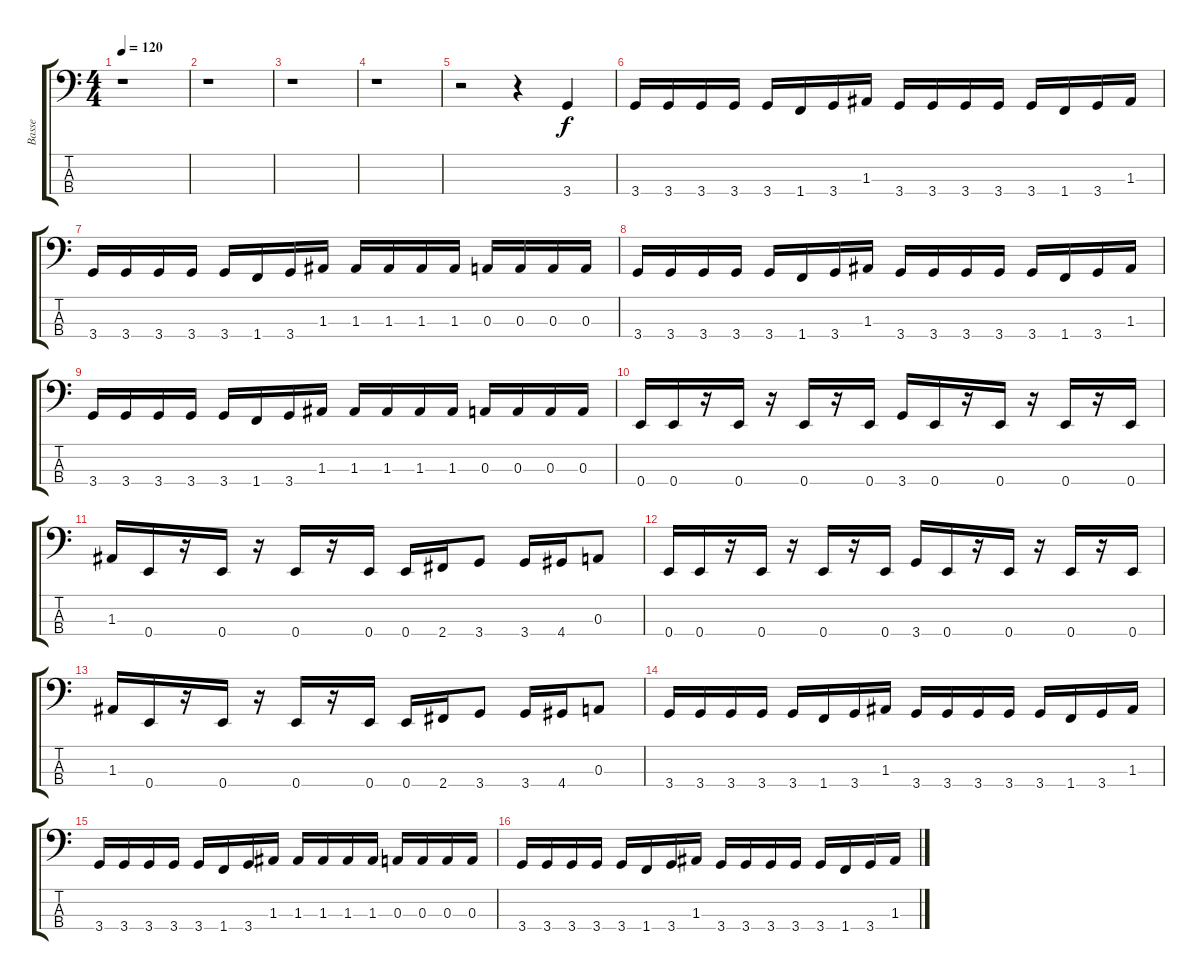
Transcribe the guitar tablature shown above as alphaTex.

\track ("Basse" "Basse") {instrument electricbassfinger}
\staff {score tabs}
\tuning (G2 D2 A1 E1) {hide}
\ts (4 4)
\tempo 120
\clef f4
\ks c
r.1{dy f instrument electricbassfinger} |
r.1 |
r.1 |
r.1 |
r.2 r.4 3.4.4 |
3.4.16 3.4.16 3.4.16 3.4.16 3.4.16 1.4.16 3.4.16 1.3.16 3.4.16 3.4.16 3.4.16 3.4.16 3.4.16 1.4.16 3.4.16 1.3.16 |
3.4.16 3.4.16 3.4.16 3.4.16 3.4.16 1.4.16 3.4.16 1.3.16 1.3.16 1.3.16 1.3.16 1.3.16 0.3.16 0.3.16 0.3.16 0.3.16 |
3.4.16 3.4.16 3.4.16 3.4.16 3.4.16 1.4.16 3.4.16 1.3.16 3.4.16 3.4.16 3.4.16 3.4.16 3.4.16 1.4.16 3.4.16 1.3.16 |
3.4.16 3.4.16 3.4.16 3.4.16 3.4.16 1.4.16 3.4.16 1.3.16 1.3.16 1.3.16 1.3.16 1.3.16 0.3.16 0.3.16 0.3.16 0.3.16 |
0.4.16 0.4.16 r.16 0.4.16 r.16 0.4.16 r.16 0.4.16 3.4.16 0.4.16 r.16 0.4.16 r.16 0.4.16 r.16 0.4.16 |
1.3.16 0.4.16 r.16 0.4.16 r.16 0.4.16 r.16 0.4.16 0.4.16 2.4.16 3.4.8 3.4.16 4.4.16 0.3.8 |
0.4.16 0.4.16 r.16 0.4.16 r.16 0.4.16 r.16 0.4.16 3.4.16 0.4.16 r.16 0.4.16 r.16 0.4.16 r.16 0.4.16 |
1.3.16 0.4.16 r.16 0.4.16 r.16 0.4.16 r.16 0.4.16 0.4.16 2.4.16 3.4.8 3.4.16 4.4.16 0.3.8 |
3.4.16 3.4.16 3.4.16 3.4.16 3.4.16 1.4.16 3.4.16 1.3.16 3.4.16 3.4.16 3.4.16 3.4.16 3.4.16 1.4.16 3.4.16 1.3.16 |
3.4.16 3.4.16 3.4.16 3.4.16 3.4.16 1.4.16 3.4.16 1.3.16 1.3.16 1.3.16 1.3.16 1.3.16 0.3.16 0.3.16 0.3.16 0.3.16 |
3.4.16 3.4.16 3.4.16 3.4.16 3.4.16 1.4.16 3.4.16 1.3.16 3.4.16 3.4.16 3.4.16 3.4.16 3.4.16 1.4.16 3.4.16 1.3.16
